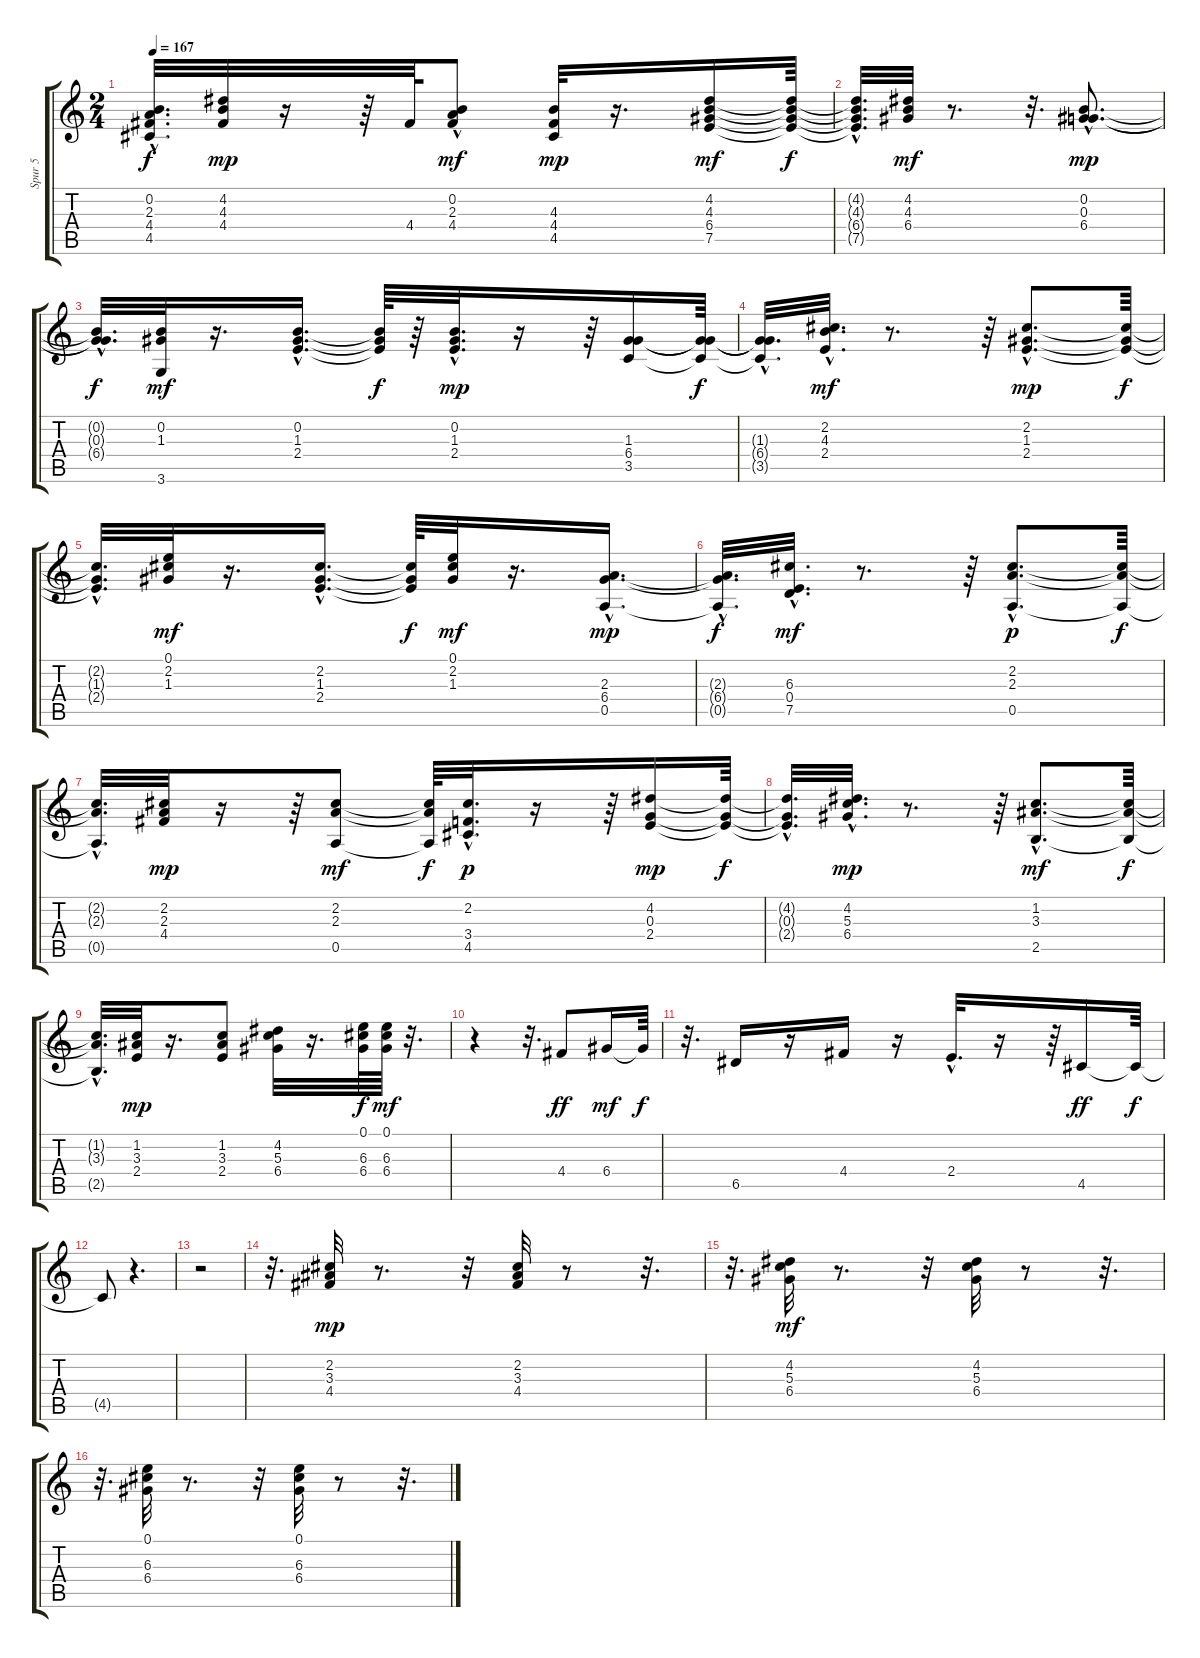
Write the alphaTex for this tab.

\track ("Spur 5" "Spur 5") {instrument acousticguitarsteel}
\staff {score tabs}
\tuning (E4 B3 G3 D3 A2 E2) {hide}
\ts (2 4)
\tempo 167
\clef g2
\ks c
(0.2{hac t} 2.3{hac t} 4.4{hac t} 4.5{hac t}).32{d dy f} (4.2 4.3 4.4).32{dy mp} r.16 r.64 4.4.64 (0.2 2.3{hac} 4.4).8{dy mf} (4.3 4.4 4.5).32{dy mp} r.16{d} (4.2 4.3 6.4 7.5).16{dy mf} (4.2{t} 4.3{t} 6.4{t} 7.5{t}).64{dy f} |
(4.2{hac t} 4.3{hac t} 6.4{hac t} 7.5{t}).32{d} (4.2 4.3 6.4).32{dy mf} r.8{d} r.32{d} (0.2{hac} 0.3{hac} 6.4{hac}).8{d dy mp} |
(0.2{hac t} 0.3{t} 6.4{hac t}).32{d dy f} (0.2 1.3 3.6).32{dy mf} r.16{d} (0.2{hac} 1.3{hac} 2.4{hac}).16{d} (0.2{t} 1.3{t} 2.4{t}).64{dy f} r.64 (0.2{hac} 1.3 2.4).32{d dy mp} r.16 r.64 (1.3 6.4 3.5).16 (1.3{t} 6.4{t} 3.5{t}).64{dy f} |
(1.3{hac t} 6.4{t} 3.5{t}).32{d} (2.2{hac} 4.3 2.4).32{d dy mf} r.8{d} r.64 (2.2{hac} 1.3{hac} 2.4{hac}).8{d dy mp} (2.2{t} 1.3{t} 2.4{t}).64{dy f} |
(2.2{hac t} 1.3{hac t} 2.4{hac t}).32{d} (0.1 2.2 1.3).32{dy mf} r.16{d} (2.2{hac} 1.3{hac} 2.4{hac}).16{d} (2.2{t} 1.3{t} 2.4{t}).64{dy f} (0.1 2.2 1.3).32{dy mf} r.16{d} (2.3{hac} 6.4{hac} 0.5{hac}).16{d dy mp} |
(2.3{hac t} 6.4{hac t} 0.5{hac t}).32{d dy f} (6.3{hac} 0.4 7.5).32{d dy mf} r.8{d} r.64 (2.2{hac} 2.3{hac} 0.5{hac}).8{d dy p} (2.2{t} 2.3{t} 0.5{t}).64{dy f} |
(2.2{hac t} 2.3{hac t} 0.5{hac t}).32{d} (2.2 2.3 4.4).32{dy mp} r.16 r.64 (2.2 2.3 0.5).8{dy mf} (2.2{t} 2.3{t} 0.5{t}).64{dy f} (2.2{hac} 3.4 4.5).32{d dy p} r.16 r.64 (4.2 0.3 2.4).16{dy mp} (4.2{t} 0.3{t} 2.4{t}).64{dy f} |
(4.2{hac t} 0.3{t} 2.4{t}).32{d} (4.2{hac} 5.3 6.4).32{d dy mp} r.8{d} r.64 (1.2{hac} 3.3{hac} 2.5{hac}).8{d dy mf} (1.2{t} 3.3{t} 2.5{t}).64{dy f} |
(1.2{hac t} 3.3{hac t} 2.5{hac t}).32{d} (1.2 3.3 2.4).32{dy mp} r.16{d} (1.2 3.3 2.4).8 (4.2 5.3 6.4).32 r.16{d} (0.1 6.3 6.4).64{dy f} (0.1 6.3 6.4).64{dy mf} r.32{d} |
r.4 r.32{d} 4.4.8{dy ff} 6.4.16{dy mf} 6.4{t}.64{dy f} |
r.32{d} 6.5.16 r.16 4.4.16 r.16 2.4{hac}.32{d} r.16 r.64 4.5.16{dy ff} 4.5{t}.64{dy f} |
4.5{t}.8 r.4{d} |
r.2 |
r.32{d} (2.2 3.3 4.4).32{dy mp} r.8{d} r.32 (2.2 3.3 4.4).32 r.8 r.32{d} |
r.32{d} (4.2 5.3 6.4).32{dy mf} r.8{d} r.32 (4.2 5.3 6.4).32 r.8 r.32{d} |
r.32{d} (0.1 6.3 6.4).32 r.8{d} r.32 (0.1 6.3 6.4).32 r.8 r.32{d}
